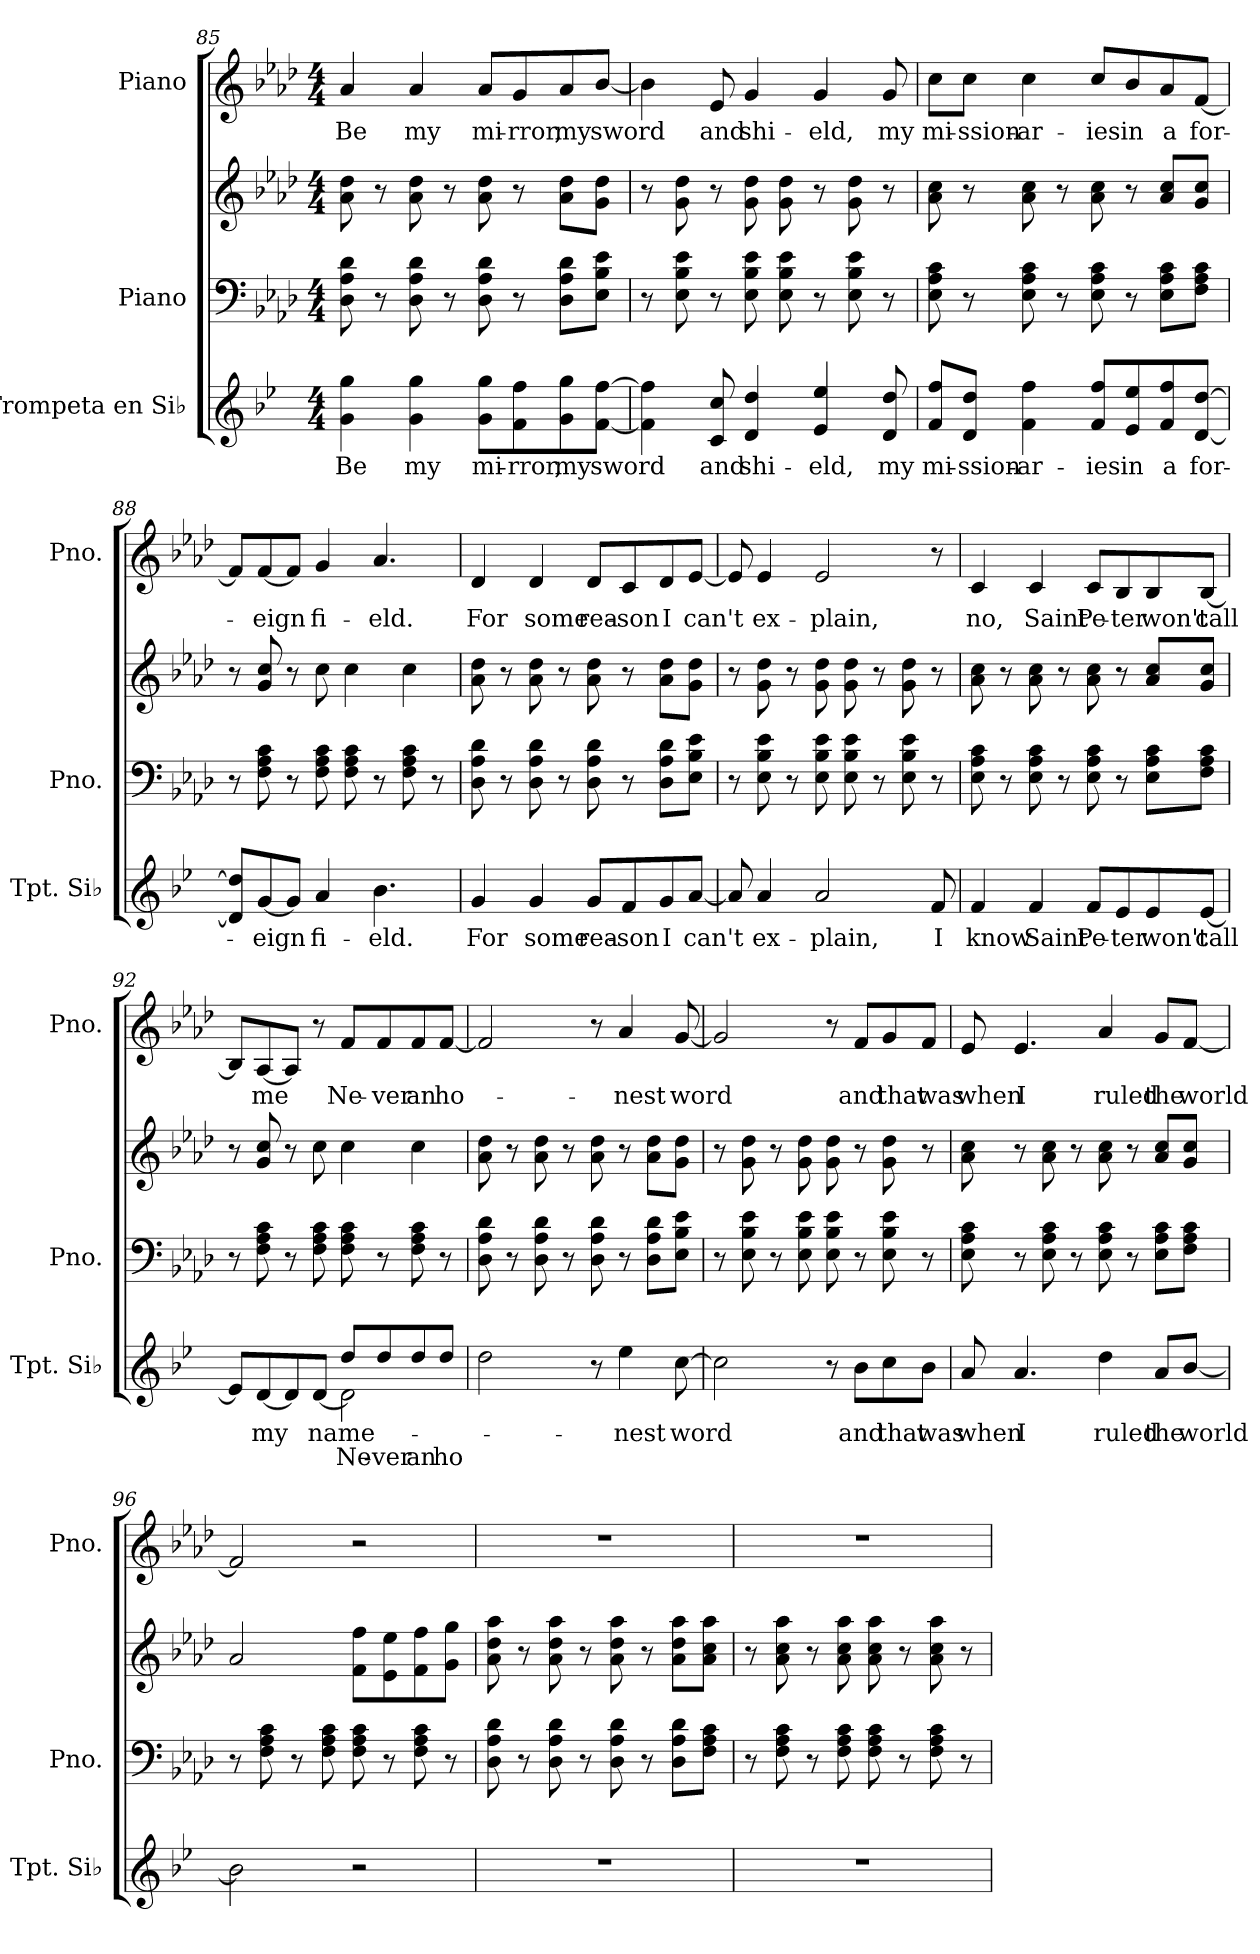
**kern	**text	**text	**kern	**kern	**dynam	**kern	**text
*part3	*part3	*part3	*part2	*part2	*part2	*part1	*part1
*staff4	*staff4	*staff4	*staff3	*staff2	*staff2/3	*staff1	*staff1
*I"Trompeta en Si♭	*	*	*I"Piano	*	*	*I"Piano	*
*I'Tpt. Si♭	*	*	*I'Pno.	*	*	*I'Pno.	*
!!LO:PB:g=z
*clefG2	*	*	*clefF4	*clefG2	*	*clefG2	*
*ITrd1c2	*	*	*	*	*	*	*
*k[b-e-a-d-]	*	*	*k[b-e-a-d-]	*k[b-e-a-d-]	*	*k[b-e-a-d-]	*
*M4/4	*	*	*M4/4	*M4/4	*	*M4/4	*
=85	=85	=85	=85	=85	=85	=85	=85
!	!LO:LY:b	!	!	!	!	!	!LO:LY:b
4f\ 4ff\	Be	.	8D-\ 8A-\ 8d-\	8a-\ 8dd-\	.	4a-/	Be
.	.	.	8r	8r	.	.	.
!	!LO:LY:b	!	!	!	!	!	!LO:LY:b
4f\ 4ff\	my	.	8D-\ 8A-\ 8d-\	8a-\ 8dd-\	.	4a-/	my
.	.	.	8r	8r	.	.	.
!	!LO:LY:b	!	!	!	!	!	!LO:LY:b
8f\ 8ff\L	mi-	.	8D-\ 8A-\ 8d-\	8a-\ 8dd-\	.	8a-/L	mi-
!	!LO:LY:b	!	!	!	!	!	!LO:LY:b
8e-\ 8ee-\	-rror,	.	8r	8r	.	8g/	-rror,
!	!LO:LY:b	!	!	!	!	!	!LO:LY:b
8f\ 8ff\	my	.	8D-\ 8A-\ 8d-\L	8a-\ 8dd-\L	.	8a-/	my
!	!LO:LY:b	!	!	!	!	!	!LO:LY:b
[8e-\ [8ee-\J	sword	.	8E-\ 8B-\ 8e-\J	8g\ 8dd-\J	.	[8b-/J	sword
=86	=86	=86	=86	=86	=86	=86	=86
4e-\] 4ee-\]	.	.	8r	8r	.	4b-\]	.
.	.	.	8E-\ 8B-\ 8e-\	8g\ 8dd-\	.	.	.
!	!LO:LY:b	!	!	!	!	!	!LO:LY:b
8B-/ 8b-/	and	.	8r	8r	.	8e-/	and
!	!LO:LY:b	!	!	!	!	!	!LO:LY:b
4c/ 4cc/	shi-	.	8E-\ 8B-\ 8e-\	8g\ 8dd-\	.	4g/	shi-
.	.	.	8E-\ 8B-\ 8e-\	8g\ 8dd-\	.	.	.
!	!LO:LY:b	!	!	!	!	!	!LO:LY:b
4d-/ 4dd-/	-eld,	.	8r	8r	.	4g/	-eld,
.	.	.	8E-\ 8B-\ 8e-\	8g\ 8dd-\	.	.	.
!	!LO:LY:b	!	!	!	!	!	!LO:LY:b
8c/ 8cc/	my	.	8r	8r	.	8g/	my
=87	=87	=87	=87	=87	=87	=87	=87
!	!LO:LY:b	!	!	!	!	!	!LO:LY:b
8e-/ 8ee-/L	mi-	.	8E-\ 8A-\ 8c\	8a-\ 8cc\	.	8cc\L	mi-
!	!LO:LY:b	!	!	!	!	!	!LO:LY:b
8c/ 8cc/J	-ssion-	.	8r	8r	.	8cc\J	-ssion-
!	!LO:LY:b	!	!	!	!	!	!LO:LY:b
4e-\ 4ee-\	-ar-	.	8E-\ 8A-\ 8c\	8a-\ 8cc\	.	4cc\	-ar-
.	.	.	8r	8r	.	.	.
!	!LO:LY:b	!	!	!	!	!	!LO:LY:b
8e-/ 8ee-/L	-ies	.	8E-\ 8A-\ 8c\	8a-\ 8cc\	.	8cc/L	-ies
!	!LO:LY:b	!	!	!	!	!	!LO:LY:b
8d-/ 8dd-/	in	.	8r	8r	.	8b-/	in
!	!LO:LY:b	!	!	!	!	!	!LO:LY:b
8e-/ 8ee-/	a	.	8E-\ 8A-\ 8c\L	8a-/ 8cc/L	.	8a-/	a
!	!LO:LY:b	!	!	!	!	!	!LO:LY:b
[8c/ [8cc/J	for-	.	8F\ 8A-\ 8c\J	8g/ 8cc/J	.	[8f/J	for-
=88	=88	=88	=88	=88	=88	=88	=88
8c/] 8cc/]L	.	.	8r	8r	.	8f/L]	.
!	!LO:LY:b	!	!	!	!	!	!LO:LY:b
[8f/	-eign	.	8F\ 8A-\ 8c\	8g/ 8cc/	.	[8f/	-eign
8f/J]	.	.	8r	8r	.	8f/J]	.
!	!LO:LY:b	!	!	!	!	!	!LO:LY:b
4g/	fi-	.	8F\ 8A-\ 8c\	8cc\	.	4g/	fi-
.	.	.	8F\ 8A-\ 8c\	4cc\	.	.	.
!	!LO:LY:b	!	!	!	!	!	!LO:LY:b
4.a-\	-eld.	.	8r	.	.	4.a-/	-eld.
.	.	.	8F\ 8A-\ 8c\	4cc\	.	.	.
.	.	.	8r	.	.	.	.
!!LO:LB:g=z
=89	=89	=89	=89	=89	=89	=89	=89
!	!LO:LY:b	!	!	!	!	!	!LO:LY:b
4f/	For	.	8D-\ 8A-\ 8d-\	8a-\ 8dd-\	.	4d-/	For
.	.	.	8r	8r	.	.	.
!	!LO:LY:b	!	!	!	!	!	!LO:LY:b
4f/	some	.	8D-\ 8A-\ 8d-\	8a-\ 8dd-\	.	4d-/	some
.	.	.	8r	8r	.	.	.
!	!LO:LY:b	!	!	!	!	!	!LO:LY:b
8f/L	rea-	.	8D-\ 8A-\ 8d-\	8a-\ 8dd-\	.	8d-/L	rea-
!	!LO:LY:b	!	!	!	!	!	!LO:LY:b
8e-/	-son	.	8r	8r	.	8c/	-son
!	!LO:LY:b	!	!	!	!	!	!LO:LY:b
8f/	I	.	8D-\ 8A-\ 8d-\L	8a-\ 8dd-\L	.	8d-/	I
!	!LO:LY:b	!	!	!	!	!	!LO:LY:b
[8g/J	can't	.	8E-\ 8B-\ 8e-\J	8g\ 8dd-\J	.	[8e-/J	can't
=90	=90	=90	=90	=90	=90	=90	=90
8g/]	.	.	8r	8r	.	8e-/]	.
!	!LO:LY:b	!	!	!	!	!	!LO:LY:b
4g/	ex-	.	8E-\ 8B-\ 8e-\	8g\ 8dd-\	.	4e-/	ex-
.	.	.	8r	8r	.	.	.
!	!LO:LY:b	!	!	!	!	!	!LO:LY:b
2g/	-plain,	.	8E-\ 8B-\ 8e-\	8g\ 8dd-\	.	2e-/	-plain,
.	.	.	8E-\ 8B-\ 8e-\	8g\ 8dd-\	.	.	.
.	.	.	8r	8r	.	.	.
.	.	.	8E-\ 8B-\ 8e-\	8g\ 8dd-\	.	.	.
!	!LO:LY:b	!	!	!	!	!	!
8e-/	I	.	8r	8r	.	8r	.
=91	=91	=91	=91	=91	=91	=91	=91
!	!LO:LY:b	!	!	!	!	!	!LO:LY:b
4e-/	know	.	8E-\ 8A-\ 8c\	8a-\ 8cc\	.	4c/	no,
.	.	.	8r	8r	.	.	.
!	!LO:LY:b	!	!	!	!	!	!LO:LY:b
4e-/	Saint	.	8E-\ 8A-\ 8c\	8a-\ 8cc\	.	4c/	Saint
.	.	.	8r	8r	.	.	.
!	!LO:LY:b	!	!	!	!	!	!LO:LY:b
8e-/L	Pe-	.	8E-\ 8A-\ 8c\	8a-\ 8cc\	.	8c/L	Pe-
!	!LO:LY:b	!	!	!	!	!	!LO:LY:b
8d-/	-ter	.	8r	8r	.	8B-/	-ter
!	!LO:LY:b	!	!	!	!	!	!LO:LY:b
8d-/	won't	.	8E-\ 8A-\ 8c\L	8a-/ 8cc/L	.	8B-/	won't
!	!LO:LY:b	!	!	!	!	!	!LO:LY:b
[8d-/J	call	.	8F\ 8A-\ 8c\J	8g/ 8cc/J	.	[8B-/J	call
!!LO:LB:g=z
=92	=92	=92	=92	=92	=92	=92	=92
*^	*	*	*	*	*	*	*
8d-/L]	2ryy	.	.	8r	8r	.	8B-/L]	.
!	!	!LO:LY:b	!	!	!	!	!	!LO:LY:b
[8c/	.	my	.	8F\ 8A-\ 8c\	8g/ 8cc/	.	[8A-/	me
8c/]	.	.	.	8r	8r	.	8A-/J]	.
!	!	!LO:LY:b	!	!	!	!	!	!
[8c/J	.	name-	.	8F\ 8A-\ 8c\	8cc\	.	8r	.
!	!	!	!LO:LY:b	!	!	!	!	!LO:LY:b
8cc/L	2c\]	.	Ne-	8F\ 8A-\ 8c\	4cc\	.	8f/L	Ne-
!	!	!	!LO:LY:b	!	!	!	!	!LO:LY:b
8cc/	.	.	-ver	8r	.	.	8f/	-ver
!	!	!	!LO:LY:b	!	!	!	!	!LO:LY:b
8cc/	.	.	an	8F\ 8A-\ 8c\	4cc\	.	8f/	an
!	!	!	!LO:LY:b	!	!	!	!	!LO:LY:b
8cc/J	.	.	ho	8r	.	.	[8f/J	ho-
*v	*v	*	*	*	*	*	*	*
=93	=93	=93	=93	=93	=93	=93	=93
2cc\	.	.	8D-\ 8A-\ 8d-\	8a-\ 8dd-\	.	2f/]	.
.	.	.	8r	8r	.	.	.
.	.	.	8D-\ 8A-\ 8d-\	8a-\ 8dd-\	.	.	.
.	.	.	8r	8r	.	.	.
8r	.	.	8D-\ 8A-\ 8d-\	8a-\ 8dd-\	.	8r	.
!	!LO:LY:b	!	!	!	!	!	!LO:LY:b
4dd-\	-nest	.	8r	8r	.	4a-/	-nest
.	.	.	8D-\ 8A-\ 8d-\L	8a-\ 8dd-\L	.	.	.
!	!LO:LY:b	!	!	!	!	!	!LO:LY:b
[8b-\	word	.	8E-\ 8B-\ 8e-\J	8g\ 8dd-\J	.	[8g/	word
=94	=94	=94	=94	=94	=94	=94	=94
2b-\]	.	.	8r	8r	.	2g/]	.
.	.	.	8E-\ 8B-\ 8e-\	8g\ 8dd-\	.	.	.
.	.	.	8r	8r	.	.	.
.	.	.	8E-\ 8B-\ 8e-\	8g\ 8dd-\	.	.	.
8r	.	.	8E-\ 8B-\ 8e-\	8g\ 8dd-\	.	8r	.
!	!LO:LY:b	!	!	!	!	!	!LO:LY:b
8a-\L	and	.	8r	8r	.	8f/L	and
!	!LO:LY:b	!	!	!	!	!	!LO:LY:b
8b-\	that	.	8E-\ 8B-\ 8e-\	8g\ 8dd-\	.	8g/	that
!	!LO:LY:b	!	!	!	!	!	!LO:LY:b
8a-\J	was	.	8r	8r	.	8f/J	was
!!LO:PB:g=z
=95	=95	=95	=95	=95	=95	=95	=95
!	!LO:LY:b	!	!	!	!	!	!LO:LY:b
8g/	when	.	8E-\ 8A-\ 8c\	8a-\ 8cc\	.	8e-/	when
!	!LO:LY:b	!	!	!	!	!	!LO:LY:b
4.g/	I	.	8r	8r	.	4.e-/	I
.	.	.	8E-\ 8A-\ 8c\	8a-\ 8cc\	.	.	.
.	.	.	8r	8r	.	.	.
!	!LO:LY:b	!	!	!	!	!	!LO:LY:b
4cc\	ruled	.	8E-\ 8A-\ 8c\	8a-\ 8cc\	.	4a-/	ruled
.	.	.	8r	8r	.	.	.
!	!LO:LY:b	!	!	!	!	!	!LO:LY:b
8g/L	the	.	8E-\ 8A-\ 8c\L	8a-/ 8cc/L	.	8g/L	the
!	!LO:LY:b	!	!	!	!	!	!LO:LY:b
[8a-/J	world	.	8F\ 8A-\ 8c\J	8g/ 8cc/J	.	[8f/J	world
=96	=96	=96	=96	=96	=96	=96	=96
2a-\]	.	.	8r	2a-/	.	2f/]	.
.	.	.	8F\ 8A-\ 8c\	.	.	.	.
.	.	.	8r	.	.	.	.
.	.	.	8F\ 8A-\ 8c\	.	.	.	.
2r	.	.	8F\ 8A-\ 8c\	8f\ 8ff\L	.	2r	.
.	.	.	8r	8e-\ 8ee-\	.	.	.
.	.	.	8F\ 8A-\ 8c\	8f\ 8ff\	.	.	.
.	.	.	8r	8g\ 8gg\J	.	.	.
=97	=97	=97	=97	=97	=97	=97	=97
!	!	!	!	!	!LO:DY:b=2	!	!
!	!	!	!	!	!LO:DY:n=1:b	!	!
1r	.	.	8D-\ 8A-\ 8d-\	8a-\ 8dd-\ 8aa-\	mp mp	1r	.
.	.	.	8r	8r	.	.	.
.	.	.	8D-\ 8A-\ 8d-\	8a-\ 8dd-\ 8aa-\	.	.	.
.	.	.	8r	8r	.	.	.
.	.	.	8D-\ 8A-\ 8d-\	8a-\ 8dd-\ 8aa-\	.	.	.
.	.	.	8r	8r	.	.	.
.	.	.	8D-\ 8A-\ 8d-\L	8a-\ 8dd-\ 8aa-\L	.	.	.
.	.	.	8F\ 8A-\ 8c\J	8a-\ 8cc\ 8aa-\J	.	.	.
=98	=98	=98	=98	=98	=98	=98	=98
1r	.	.	8r	8r	.	1r	.
.	.	.	8F\ 8A-\ 8c\	8a-\ 8cc\ 8aa-\	.	.	.
.	.	.	8r	8r	.	.	.
.	.	.	8F\ 8A-\ 8c\	8a-\ 8cc\ 8aa-\	.	.	.
.	.	.	8F\ 8A-\ 8c\	8a-\ 8cc\ 8aa-\	.	.	.
.	.	.	8r	8r	.	.	.
.	.	.	8F\ 8A-\ 8c\	8a-\ 8cc\ 8aa-\	.	.	.
.	.	.	8r	8r	.	.	.
=	=	=	=	=	=	=	=
*-	*-	*-	*-	*-	*-	*-	*-
